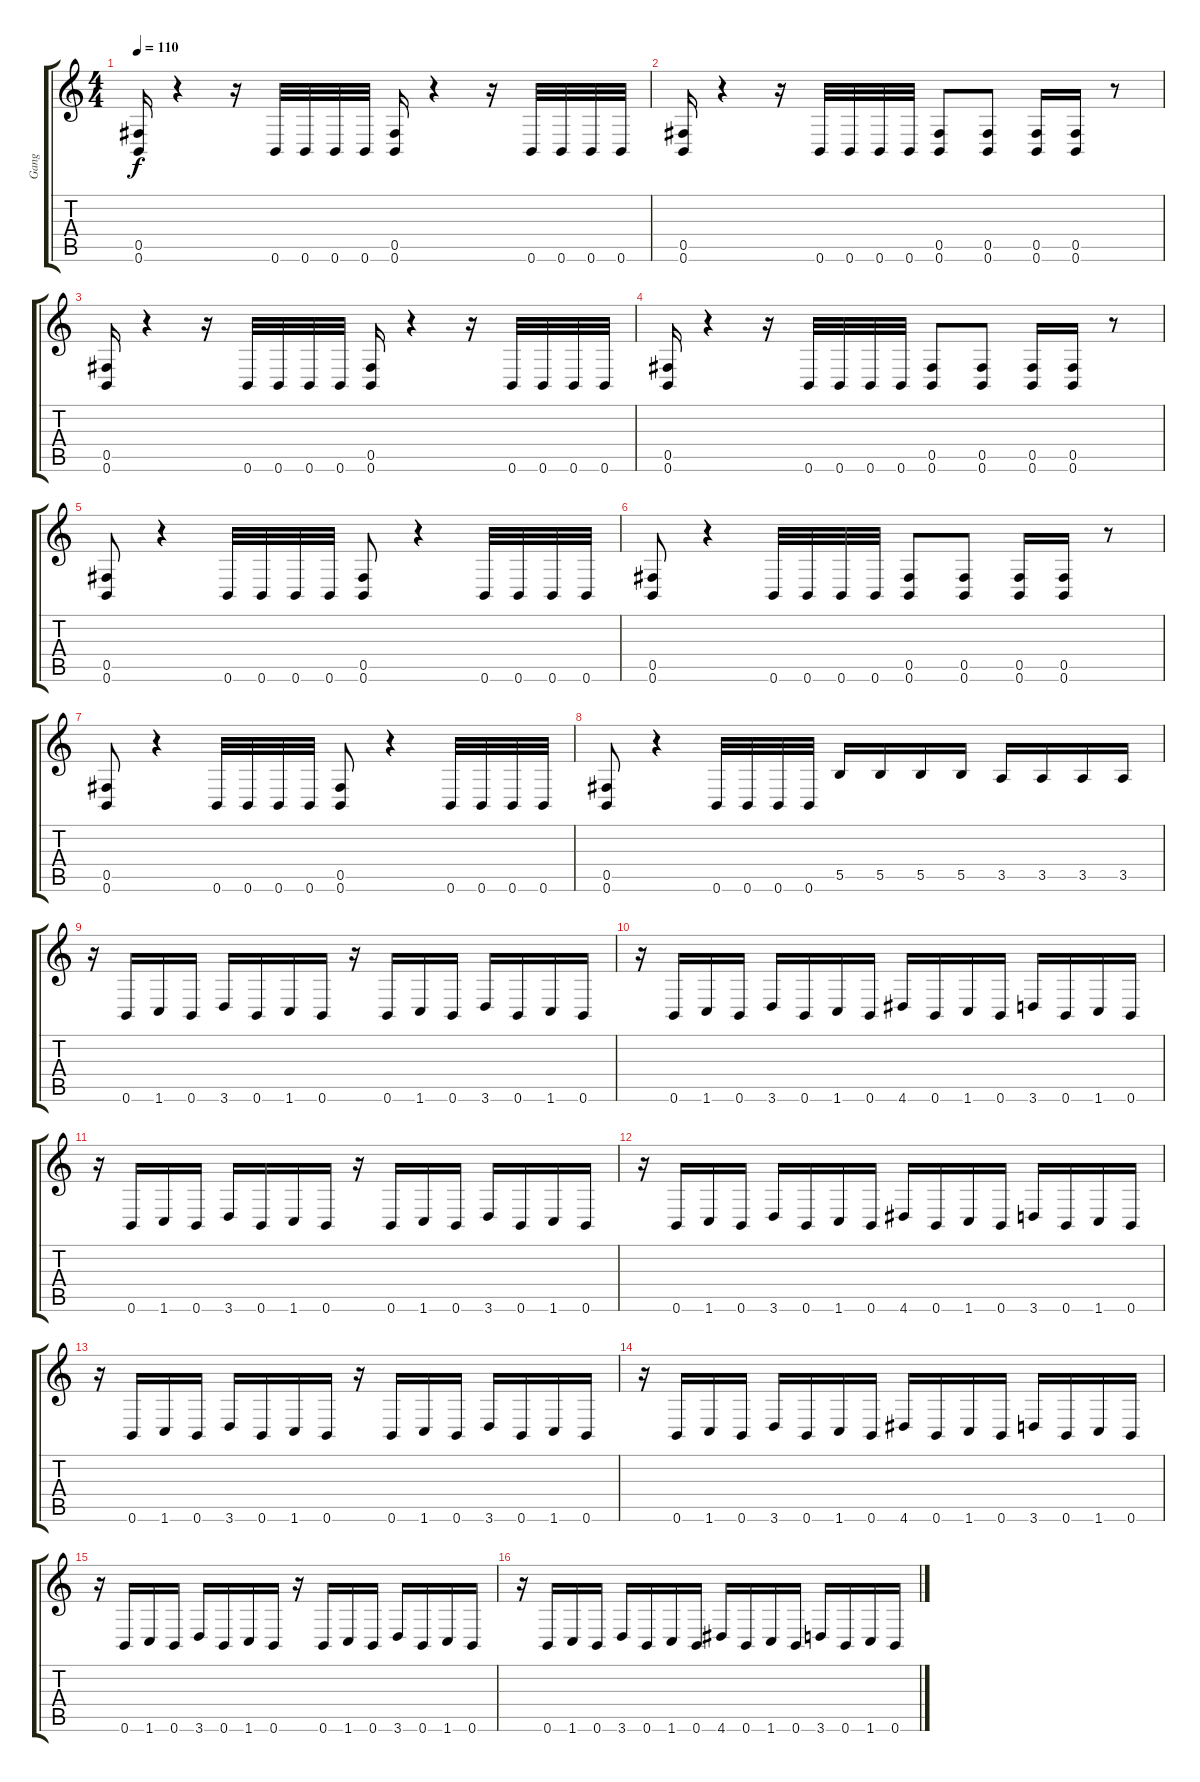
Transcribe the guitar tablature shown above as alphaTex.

\track ("Gang" "Gang") {instrument distortionguitar}
\staff {score tabs}
\tuning (Db4 Ab3 E3 B2 Gb2 B1) {hide}
\ts (4 4)
\tempo 110
\clef g2
\ks c
(0.5 0.6).16{dy f} r.4 r.16 0.6.32 0.6.32 0.6.32 0.6.32 (0.5 0.6).16 r.4 r.16 0.6.32 0.6.32 0.6.32 0.6.32 |
(0.5 0.6).16 r.4 r.16 0.6.32 0.6.32 0.6.32 0.6.32 (0.5 0.6).8 (0.5 0.6).8 (0.5 0.6).16 (0.5 0.6).16 r.8 |
(0.5 0.6).16 r.4 r.16 0.6.32 0.6.32 0.6.32 0.6.32 (0.5 0.6).16 r.4 r.16 0.6.32 0.6.32 0.6.32 0.6.32 |
(0.5 0.6).16 r.4 r.16 0.6.32 0.6.32 0.6.32 0.6.32 (0.5 0.6).8 (0.5 0.6).8 (0.5 0.6).16 (0.5 0.6).16 r.8 |
(0.5 0.6).8 r.4 0.6.32 0.6.32 0.6.32 0.6.32 (0.5 0.6).8 r.4 0.6.32 0.6.32 0.6.32 0.6.32 |
(0.5 0.6).8 r.4 0.6.32 0.6.32 0.6.32 0.6.32 (0.5 0.6).8 (0.5 0.6).8 (0.5 0.6).16 (0.5 0.6).16 r.8 |
(0.5 0.6).8 r.4 0.6.32 0.6.32 0.6.32 0.6.32 (0.5 0.6).8 r.4 0.6.32 0.6.32 0.6.32 0.6.32 |
(0.5 0.6).8 r.4 0.6.32 0.6.32 0.6.32 0.6.32 5.5.16 5.5.16 5.5.16 5.5.16 3.5.16 3.5.16 3.5.16 3.5.16 |
r.16 0.6.16 1.6.16 0.6.16 3.6.16 0.6.16 1.6.16 0.6.16 r.16 0.6.16 1.6.16 0.6.16 3.6.16 0.6.16 1.6.16 0.6.16 |
r.16 0.6.16 1.6.16 0.6.16 3.6.16 0.6.16 1.6.16 0.6.16 4.6.16 0.6.16 1.6.16 0.6.16 3.6.16 0.6.16 1.6.16 0.6.16 |
r.16 0.6.16 1.6.16 0.6.16 3.6.16 0.6.16 1.6.16 0.6.16 r.16 0.6.16 1.6.16 0.6.16 3.6.16 0.6.16 1.6.16 0.6.16 |
r.16 0.6.16 1.6.16 0.6.16 3.6.16 0.6.16 1.6.16 0.6.16 4.6.16 0.6.16 1.6.16 0.6.16 3.6.16 0.6.16 1.6.16 0.6.16 |
r.16 0.6.16 1.6.16 0.6.16 3.6.16 0.6.16 1.6.16 0.6.16 r.16 0.6.16 1.6.16 0.6.16 3.6.16 0.6.16 1.6.16 0.6.16 |
r.16 0.6.16 1.6.16 0.6.16 3.6.16 0.6.16 1.6.16 0.6.16 4.6.16 0.6.16 1.6.16 0.6.16 3.6.16 0.6.16 1.6.16 0.6.16 |
r.16 0.6.16 1.6.16 0.6.16 3.6.16 0.6.16 1.6.16 0.6.16 r.16 0.6.16 1.6.16 0.6.16 3.6.16 0.6.16 1.6.16 0.6.16 |
r.16 0.6.16 1.6.16 0.6.16 3.6.16 0.6.16 1.6.16 0.6.16 4.6.16 0.6.16 1.6.16 0.6.16 3.6.16 0.6.16 1.6.16 0.6.16
